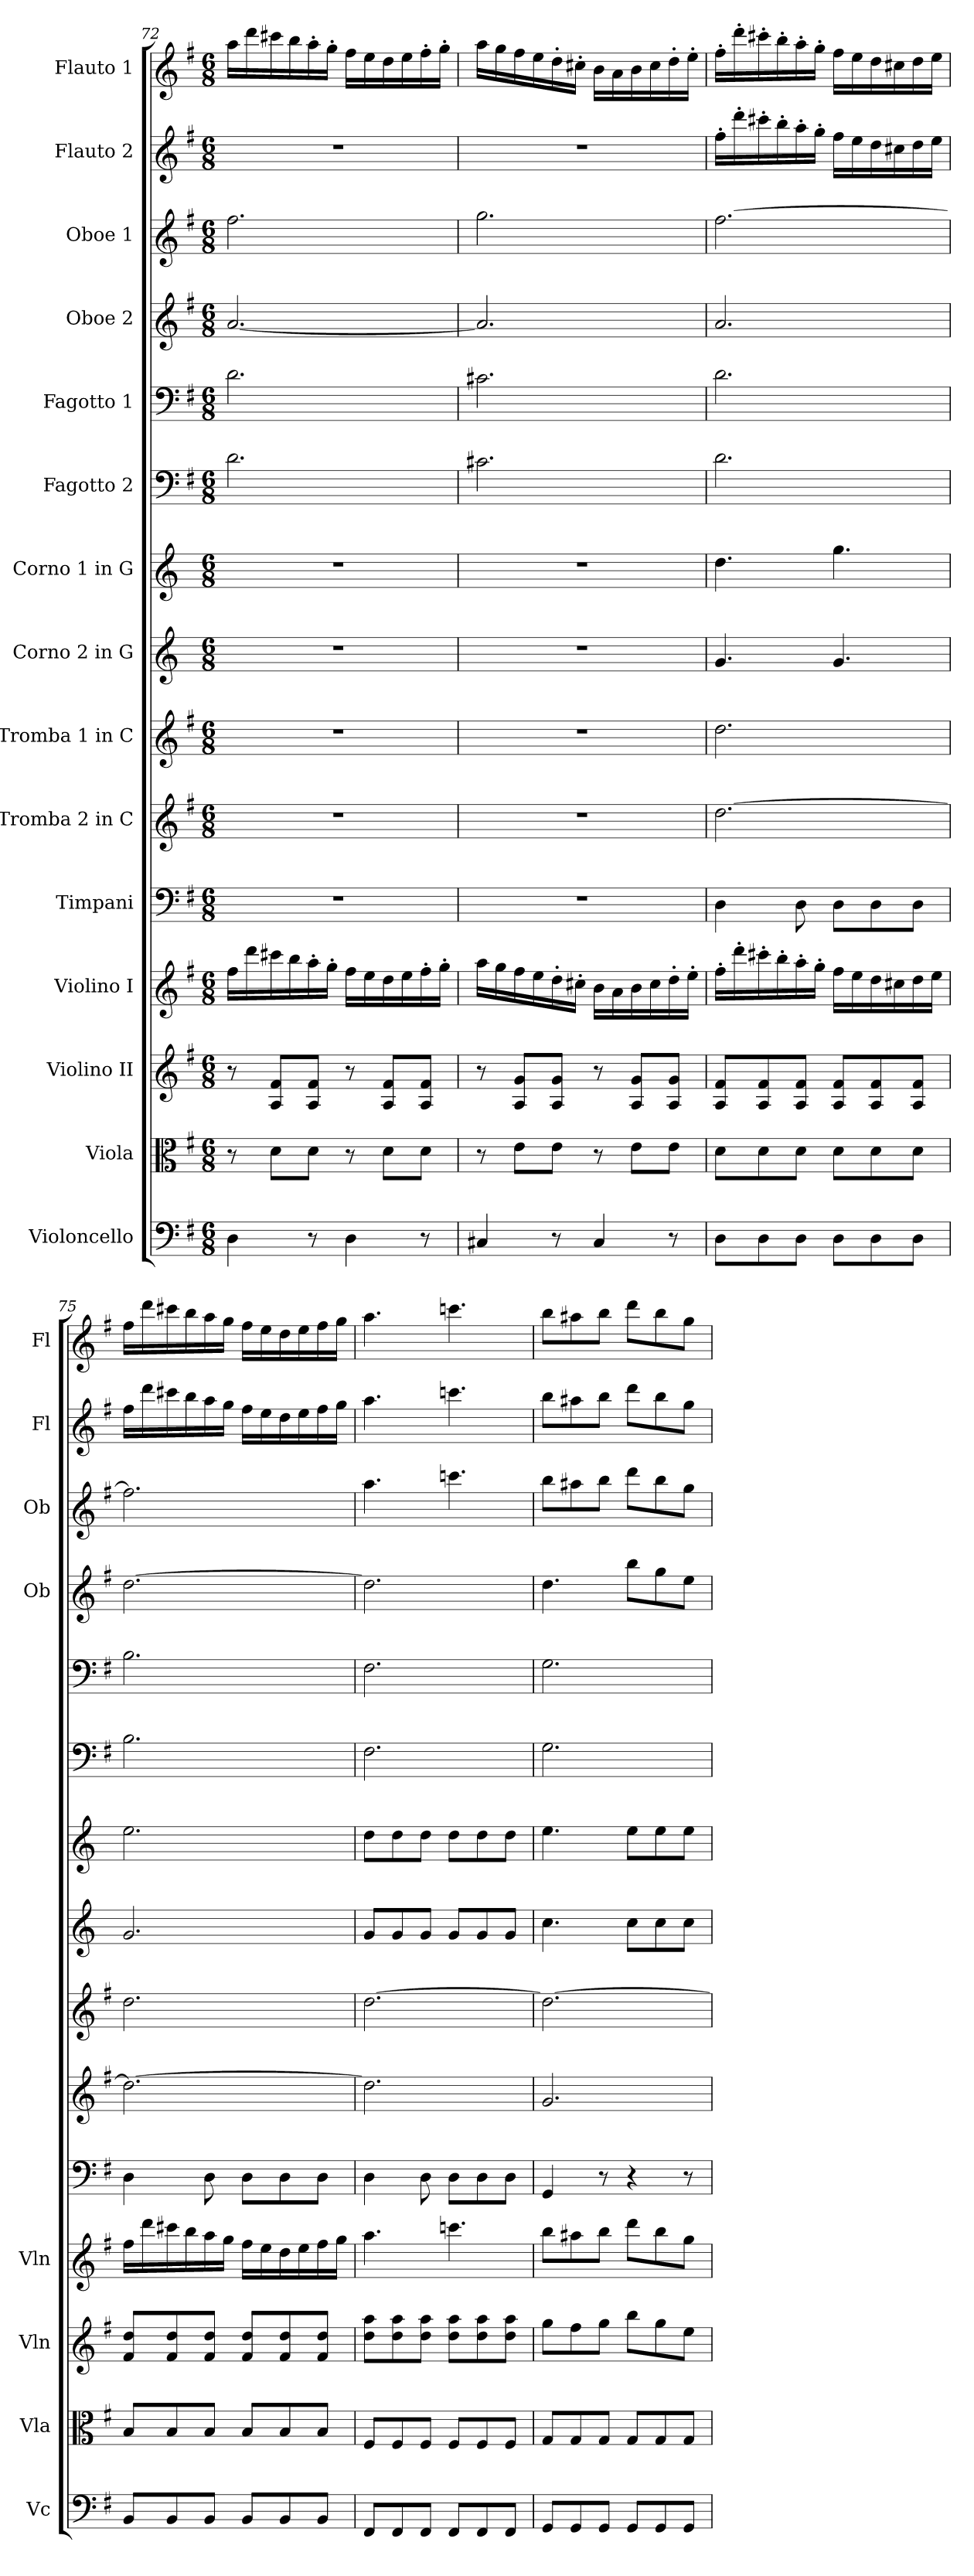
**kern	**kern	**kern	**kern	**kern	**kern	**kern	**kern	**kern	**kern	**kern	**kern	**kern	**kern	**kern
*part15	*part14	*part13	*part12	*part11	*part10	*part9	*part8	*part7	*part6	*part5	*part4	*part3	*part2	*part1
*staff15	*staff14	*staff13	*staff12	*staff11	*staff10	*staff9	*staff8	*staff7	*staff6	*staff5	*staff4	*staff3	*staff2	*staff1
*I"Violoncello	*I"Viola	*I"Violino II	*I"Violino I	*I"Timpani	*I"Tromba 2 in C	*I"Tromba 1 in C	*I"Corno 2 in G	*I"Corno 1 in G	*I"Fagotto 2	*I"Fagotto 1	*I"Oboe 2	*I"Oboe 1	*I"Flauto 2	*I"Flauto 1
*I'Vc	*I'Vla	*I'Vln	*I'Vln	*	*	*	*	*	*	*	*I'Ob	*I'Ob	*I'Fl	*I'Fl
*clefF4	*clefC3	*clefG2	*clefG2	*clefF4	*clefG2	*clefG2	*clefG2	*clefG2	*clefF4	*clefF4	*clefG2	*clefG2	*clefG2	*clefG2
*	*	*	*	*	*ITrd1c2	*ITrd1c2	*ITrd-4c-7	*ITrd-4c-7	*	*	*	*	*	*
*k[f#]	*k[f#]	*k[f#]	*k[f#]	*k[f#]	*k[b-]	*k[b-]	*k[f#]	*k[f#]	*k[f#]	*k[f#]	*k[f#]	*k[f#]	*k[f#]	*k[f#]
*G:	*G:	*G:	*G:	*G:	*F:	*F:	*G:	*G:	*G:	*G:	*G:	*G:	*G:	*G:
*M6/8	*M6/8	*M6/8	*M6/8	*M6/8	*M6/8	*M6/8	*M6/8	*M6/8	*M6/8	*M6/8	*M6/8	*M6/8	*M6/8	*M6/8
=72	=72	=72	=72	=72	=72	=72	=72	=72	=72	=72	=72	=72	=72	=72
4D	8r	8r	16ff#\LL	2.r	2.r	2.r	2.r	2.r	2.d	2.d	[2.a	2.ff#	2.r	16aa\LL
.	.	.	16ddd\	.	.	.	.	.	.	.	.	.	.	16ddd\
.	8d\L	8A/ 8f#/L	16ccc#X\	.	.	.	.	.	.	.	.	.	.	16ccc#X\
.	.	.	16bb\	.	.	.	.	.	.	.	.	.	.	16bb\
8r	8d\J	8A/ 8f#/J	16aa'\	.	.	.	.	.	.	.	.	.	.	16aa'\
.	.	.	16gg'\JJ	.	.	.	.	.	.	.	.	.	.	16gg'\JJ
4D	8r	8r	16ff#\LL	.	.	.	.	.	.	.	.	.	.	16ff#\LL
.	.	.	16ee\	.	.	.	.	.	.	.	.	.	.	16ee\
.	8d\L	8A/ 8f#/L	16dd\	.	.	.	.	.	.	.	.	.	.	16dd\
.	.	.	16ee\	.	.	.	.	.	.	.	.	.	.	16ee\
8r	8d\J	8A/ 8f#/J	16ff#'\	.	.	.	.	.	.	.	.	.	.	16ff#'\
.	.	.	16gg'\JJ	.	.	.	.	.	.	.	.	.	.	16gg'\JJ
=73	=73	=73	=73	=73	=73	=73	=73	=73	=73	=73	=73	=73	=73	=73
4C#X	8r	8r	16aa\LL	2.r	2.r	2.r	2.r	2.r	2.c#X	2.c#X	2.a]	2.gg	2.r	16aa\LL
.	.	.	16gg\	.	.	.	.	.	.	.	.	.	.	16gg\
.	8e\L	8A/ 8g/L	16ff#\	.	.	.	.	.	.	.	.	.	.	16ff#\
.	.	.	16ee\	.	.	.	.	.	.	.	.	.	.	16ee\
8r	8e\J	8A/ 8g/J	16dd'\	.	.	.	.	.	.	.	.	.	.	16dd'\
.	.	.	16cc#X'\JJ	.	.	.	.	.	.	.	.	.	.	16cc#X'\JJ
4C#	8r	8r	16b\LL	.	.	.	.	.	.	.	.	.	.	16b\LL
.	.	.	16a\	.	.	.	.	.	.	.	.	.	.	16a\
.	8e\L	8A/ 8g/L	16b\	.	.	.	.	.	.	.	.	.	.	16b\
.	.	.	16cc#\	.	.	.	.	.	.	.	.	.	.	16cc#\
8r	8e\J	8A/ 8g/J	16dd'\	.	.	.	.	.	.	.	.	.	.	16dd'\
.	.	.	16ee'\JJ	.	.	.	.	.	.	.	.	.	.	16ee'\JJ
=74	=74	=74	=74	=74	=74	=74	=74	=74	=74	=74	=74	=74	=74	=74
8D\L	8d\L	8A/ 8f#/L	16ff#'\LL	4D	[2.cc	2.cc	4.dd	4.aa	2.d	2.d	2.a	[2.ff#	16ff#'\LL	16ff#'\LL
.	.	.	16ddd'\	.	.	.	.	.	.	.	.	.	16ddd'\	16ddd'\
8D\	8d\	8A/ 8f#/	16ccc#X'\	.	.	.	.	.	.	.	.	.	16ccc#X'\	16ccc#X'\
.	.	.	16bb'\	.	.	.	.	.	.	.	.	.	16bb'\	16bb'\
8D\J	8d\J	8A/ 8f#/J	16aa'\	8D	.	.	.	.	.	.	.	.	16aa'\	16aa'\
.	.	.	16gg'\JJ	.	.	.	.	.	.	.	.	.	16gg'\JJ	16gg'\JJ
8D\L	8d\L	8A/ 8f#/L	16ff#\LL	8D\L	.	.	4.dd	4.ddd	.	.	.	.	16ff#\LL	16ff#\LL
.	.	.	16ee\	.	.	.	.	.	.	.	.	.	16ee\	16ee\
8D\	8d\	8A/ 8f#/	16dd\	8D\	.	.	.	.	.	.	.	.	16dd\	16dd\
.	.	.	16cc#X\	.	.	.	.	.	.	.	.	.	16cc#X\	16cc#X\
8D\J	8d\J	8A/ 8f#/J	16dd\	8D\J	.	.	.	.	.	.	.	.	16dd\	16dd\
.	.	.	16ee\JJ	.	.	.	.	.	.	.	.	.	16ee\JJ	16ee\JJ
=75	=75	=75	=75	=75	=75	=75	=75	=75	=75	=75	=75	=75	=75	=75
8BB/L	8B/L	8f#/ 8dd/L	16ff#\LL	4D	2.cc_	2.cc	2.dd	2.bb	2.B	2.B	[2.dd	2.ff#]	16ff#\LL	16ff#\LL
.	.	.	16ddd\	.	.	.	.	.	.	.	.	.	16ddd\	16ddd\
8BB/	8B/	8f#/ 8dd/	16ccc#X\	.	.	.	.	.	.	.	.	.	16ccc#X\	16ccc#X\
.	.	.	16bb\	.	.	.	.	.	.	.	.	.	16bb\	16bb\
8BB/J	8B/J	8f#/ 8dd/J	16aa\	8D	.	.	.	.	.	.	.	.	16aa\	16aa\
.	.	.	16gg\JJ	.	.	.	.	.	.	.	.	.	16gg\JJ	16gg\JJ
8BB/L	8B/L	8f#/ 8dd/L	16ff#\LL	8D\L	.	.	.	.	.	.	.	.	16ff#\LL	16ff#\LL
.	.	.	16ee\	.	.	.	.	.	.	.	.	.	16ee\	16ee\
8BB/	8B/	8f#/ 8dd/	16dd\	8D\	.	.	.	.	.	.	.	.	16dd\	16dd\
.	.	.	16ee\	.	.	.	.	.	.	.	.	.	16ee\	16ee\
8BB/J	8B/J	8f#/ 8dd/J	16ff#\	8D\J	.	.	.	.	.	.	.	.	16ff#\	16ff#\
.	.	.	16gg\JJ	.	.	.	.	.	.	.	.	.	16gg\JJ	16gg\JJ
=76	=76	=76	=76	=76	=76	=76	=76	=76	=76	=76	=76	=76	=76	=76
8FF#/L	8F#/L	8dd\ 8aa\L	4.aa	4D	2.cc]	[2.cc	8dd/L	8aa\L	2.F#	2.F#	2.dd]	4.aa	4.aa	4.aa
8FF#/	8F#/	8dd\ 8aa\	.	.	.	.	8dd/	8aa\	.	.	.	.	.	.
8FF#/J	8F#/J	8dd\ 8aa\J	.	8D	.	.	8dd/J	8aa\J	.	.	.	.	.	.
8FF#/L	8F#/L	8dd\ 8aa\L	4.cccn	8D\L	.	.	8dd/L	8aa\L	.	.	.	4.cccn	4.cccn	4.cccn
8FF#/	8F#/	8dd\ 8aa\	.	8D\	.	.	8dd/	8aa\	.	.	.	.	.	.
8FF#/J	8F#/J	8dd\ 8aa\J	.	8D\J	.	.	8dd/J	8aa\J	.	.	.	.	.	.
=77	=77	=77	=77	=77	=77	=77	=77	=77	=77	=77	=77	=77	=77	=77
8GG/L	8G/L	8gg\L	8bb\L	4GG	2.f	2.cc_	4.gg	4.bb	2.G	2.G	4.dd	8bb\L	8bb\L	8bb\L
8GG/	8G/	8ff#\	8aa#X\	.	.	.	.	.	.	.	.	8aa#X\	8aa#X\	8aa#X\
8GG/J	8G/J	8gg\J	8bb\J	8r	.	.	.	.	.	.	.	8bb\J	8bb\J	8bb\J
8GG/L	8G/L	8bb\L	8ddd\L	4r	.	.	8gg\L	8bb\L	.	.	8bb\L	8ddd\L	8ddd\L	8ddd\L
8GG/	8G/	8gg\	8bb\	.	.	.	8gg\	8bb\	.	.	8gg\	8bb\	8bb\	8bb\
8GG/J	8G/J	8ee\J	8gg\J	8r	.	.	8gg\J	8bb\J	.	.	8ee\J	8gg\J	8gg\J	8gg\J
=	=	=	=	=	=	=	=	=	=	=	=	=	=	=
*-	*-	*-	*-	*-	*-	*-	*-	*-	*-	*-	*-	*-	*-	*-
